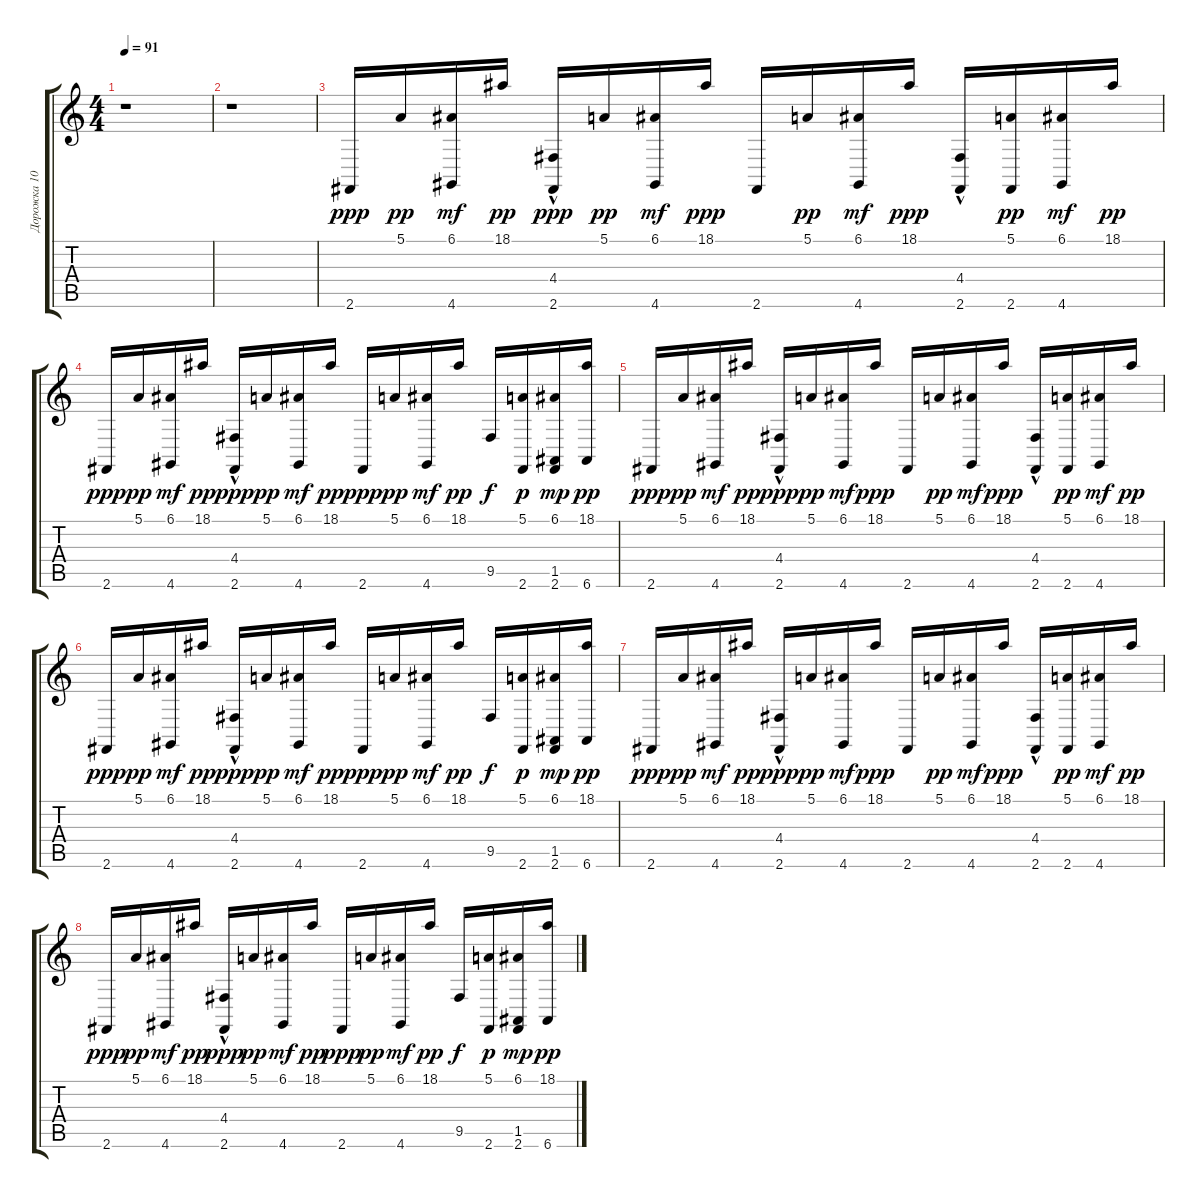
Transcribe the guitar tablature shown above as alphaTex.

\track ("Дорожка 10" "Дорожка 10") {instrument celesta}
\staff {score tabs}
\tuning (E4 B3 G3 D3 A2 E2) {hide}
\ts (4 4)
\tempo 91
\clef g2
\ks c
r.1{dy ppp instrument celesta} |
r.1 |
2.6.16 5.1.16{dy pp} (6.1 4.6).16{dy mf} 18.1.16{dy pp} (4.4{hac} 2.6).16{dy ppp} 5.1.16{dy pp} (6.1 4.6).16{dy mf} 18.1.16{dy ppp} 2.6.16 5.1.16{dy pp} (6.1 4.6).16{dy mf} 18.1.16{dy ppp} (4.4{hac} 2.6).16 (5.1 2.6).16{dy pp} (6.1 4.6).16{dy mf} 18.1.16{dy pp} |
2.6.16{dy ppp} 5.1.16{dy pp} (6.1 4.6).16{dy mf} 18.1.16{dy pp} (4.4{hac} 2.6).16{dy ppp} 5.1.16{dy pp} (6.1 4.6).16{dy mf} 18.1.16{dy pp} 2.6.16{dy ppp} 5.1.16{dy pp} (6.1 4.6).16{dy mf} 18.1.16{dy pp} 9.5.16{dy f} (5.1 2.6).16{dy p} (6.1 1.5 2.6).16{dy mp} (18.1 6.6).16{dy pp} |
2.6.16{dy ppp} 5.1.16{dy pp} (6.1 4.6).16{dy mf} 18.1.16{dy pp} (4.4{hac} 2.6).16{dy ppp} 5.1.16{dy pp} (6.1 4.6).16{dy mf} 18.1.16{dy ppp} 2.6.16 5.1.16{dy pp} (6.1 4.6).16{dy mf} 18.1.16{dy ppp} (4.4{hac} 2.6).16 (5.1 2.6).16{dy pp} (6.1 4.6).16{dy mf} 18.1.16{dy pp} |
2.6.16{dy ppp} 5.1.16{dy pp} (6.1 4.6).16{dy mf} 18.1.16{dy pp} (4.4{hac} 2.6).16{dy ppp} 5.1.16{dy pp} (6.1 4.6).16{dy mf} 18.1.16{dy pp} 2.6.16{dy ppp} 5.1.16{dy pp} (6.1 4.6).16{dy mf} 18.1.16{dy pp} 9.5.16{dy f} (5.1 2.6).16{dy p} (6.1 1.5 2.6).16{dy mp} (18.1 6.6).16{dy pp} |
2.6.16{dy ppp} 5.1.16{dy pp} (6.1 4.6).16{dy mf} 18.1.16{dy pp} (4.4{hac} 2.6).16{dy ppp} 5.1.16{dy pp} (6.1 4.6).16{dy mf} 18.1.16{dy ppp} 2.6.16 5.1.16{dy pp} (6.1 4.6).16{dy mf} 18.1.16{dy ppp} (4.4{hac} 2.6).16 (5.1 2.6).16{dy pp} (6.1 4.6).16{dy mf} 18.1.16{dy pp} |
2.6.16{dy ppp} 5.1.16{dy pp} (6.1 4.6).16{dy mf} 18.1.16{dy pp} (4.4{hac} 2.6).16{dy ppp} 5.1.16{dy pp} (6.1 4.6).16{dy mf} 18.1.16{dy pp} 2.6.16{dy ppp} 5.1.16{dy pp} (6.1 4.6).16{dy mf} 18.1.16{dy pp} 9.5.16{dy f} (5.1 2.6).16{dy p} (6.1 1.5 2.6).16{dy mp} (18.1 6.6).16{dy pp}
